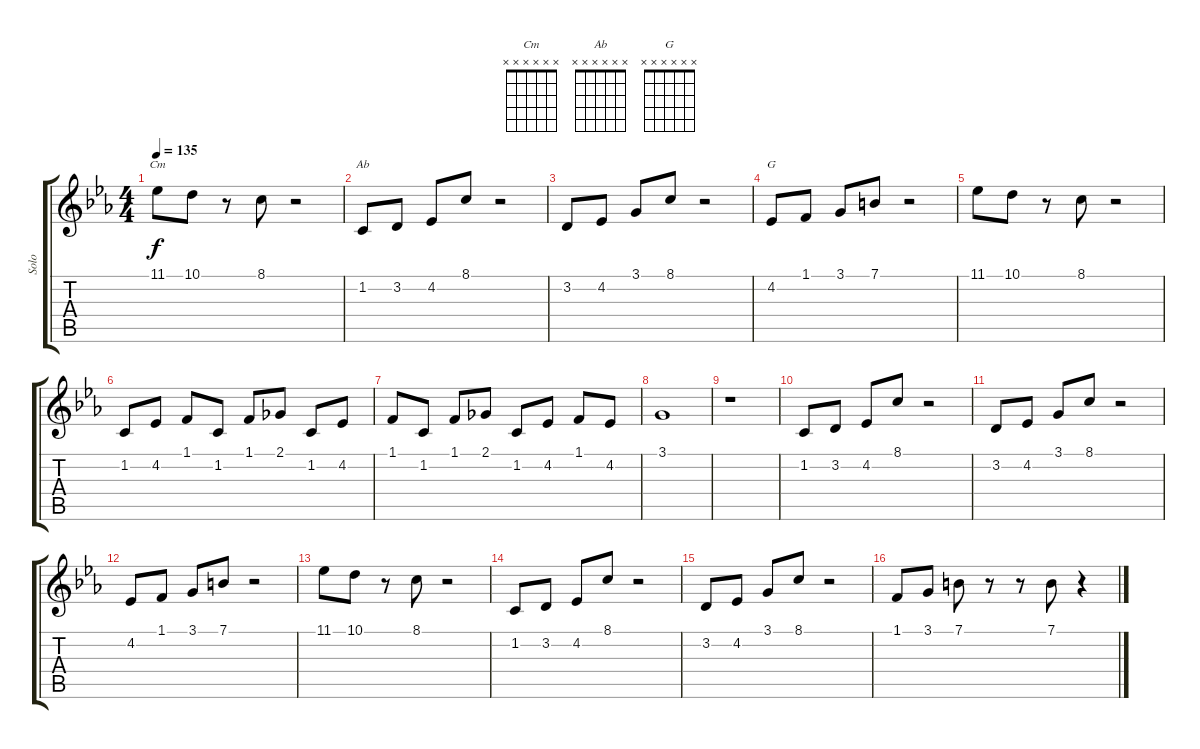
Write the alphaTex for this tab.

\track ("Solo" "Solo") {instrument drawbarorgan}
\staff {score tabs}
\tuning (E4 B3 G3 D3 A2 E2) {hide}
\chord ("Cm" x x x x x x)
\chord ("Ab" x x x x x x)
\chord ("G" x x x x x x)
\ts (4 4)
\tempo 135
\clef g2
\ks eb
11.1.8{ch "Cm" dy f} 10.1.8 r.8 8.1.8 r.2 |
1.2.8{ch "Ab"} 3.2.8 4.2.8 8.1.8 r.2 |
3.2.8 4.2.8 3.1.8 8.1.8 r.2 |
4.2.8{ch "G"} 1.1.8 3.1.8 7.1.8 r.2 |
11.1.8 10.1.8 r.8 8.1.8 r.2 |
1.2.8 4.2.8 1.1.8 1.2.8 1.1.8 2.1.8 1.2.8 4.2.8 |
1.1.8 1.2.8 1.1.8 2.1.8 1.2.8 4.2.8 1.1.8 4.2.8 |
3.1.1 |
r.1 |
1.2.8 3.2.8 4.2.8 8.1.8 r.2 |
3.2.8 4.2.8 3.1.8 8.1.8 r.2 |
4.2.8 1.1.8 3.1.8 7.1.8 r.2 |
11.1.8 10.1.8 r.8 8.1.8 r.2 |
1.2.8 3.2.8 4.2.8 8.1.8 r.2 |
3.2.8 4.2.8 3.1.8 8.1.8 r.2 |
1.1.8 3.1.8 7.1.8 r.8 r.8 7.1.8 r.4
